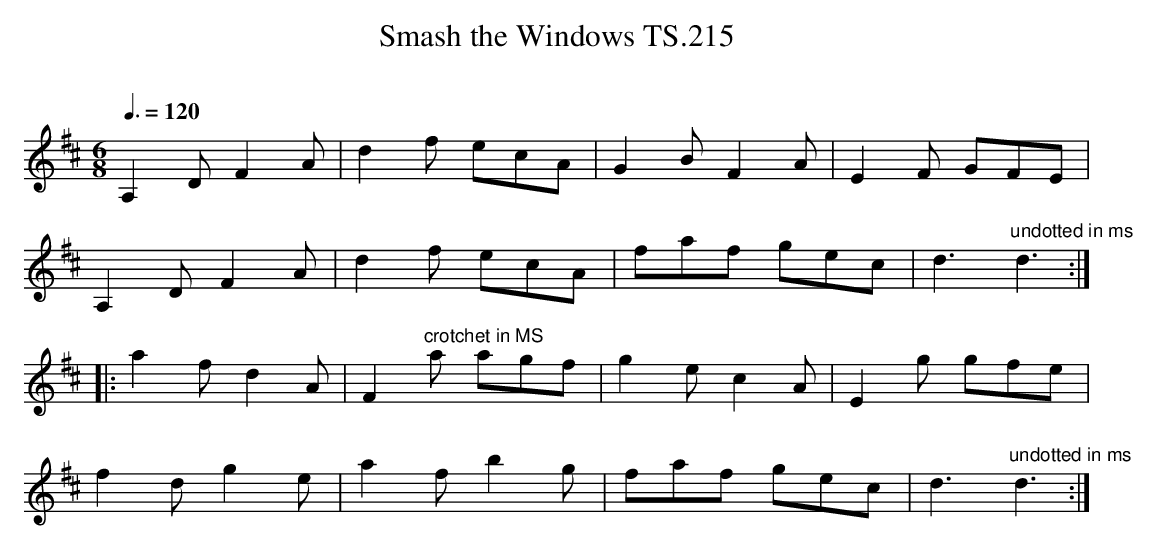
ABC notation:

X:1
T:Smash the Windows TS.215
M:6/8
L:1/8
Q:3/8=120
O:
K:D
A,2DF2A|d2f ecA|G2BF2A|E2F GFE|
A,2DF2A|d2f ecA|faf gec|d3"undotted in ms"d3:|
|:a2fd2A|F2"crotchet in MS"a agf|g2ec2A|E2g gfe|
f2dg2e|a2fb2g|faf gec|d3"undotted in ms" d3:|]
